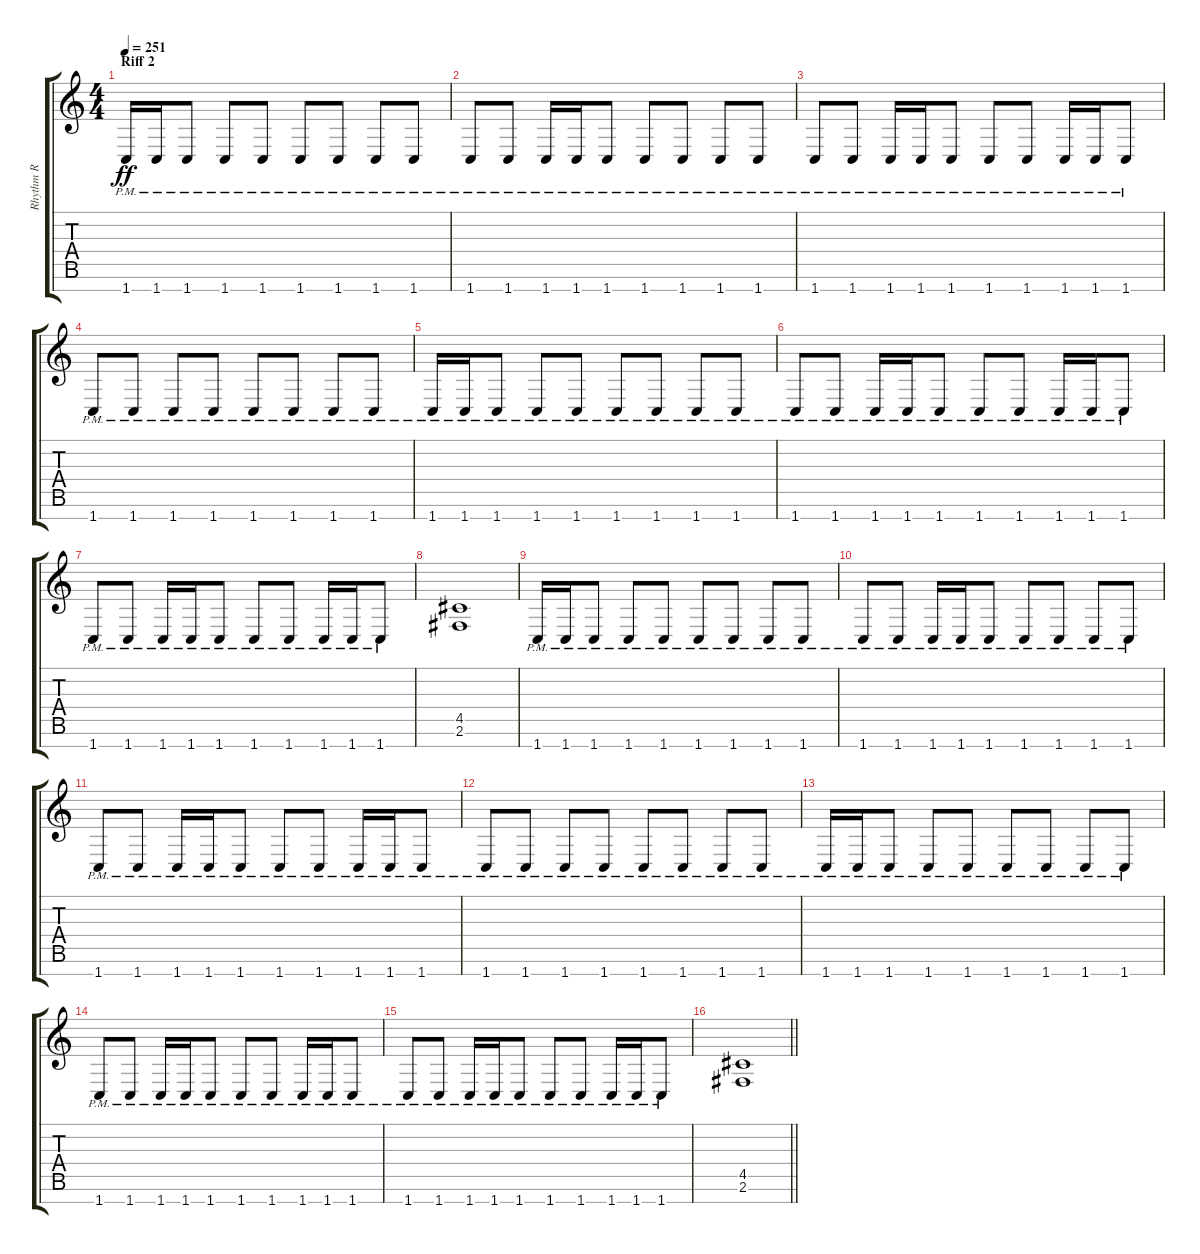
\track ("Rhythm R" "Rhythm R") {instrument overdrivenguitar}
\staff {score tabs}
\tuning (E4 B3 G3 D3 A2 E2 B1) {hide}
\ts (4 4)
\section ("" "Riff 2")
\tempo 251
\clef g2
\ks c
1.7{pm}.16{dy ff} 1.7{pm}.16 1.7{pm}.8 1.7{pm}.8 1.7{pm}.8 1.7{pm}.8 1.7{pm}.8 1.7{pm}.8 1.7{pm}.8 |
1.7{pm}.8 1.7{pm}.8 1.7{pm}.16 1.7{pm}.16 1.7{pm}.8 1.7{pm}.8 1.7{pm}.8 1.7{pm}.8 1.7{pm}.8 |
1.7{pm}.8 1.7{pm}.8 1.7{pm}.16 1.7{pm}.16 1.7{pm}.8 1.7{pm}.8 1.7{pm}.8 1.7{pm}.16 1.7{pm}.16 1.7{pm}.8 |
1.7{pm}.8 1.7{pm}.8 1.7{pm}.8 1.7{pm}.8 1.7{pm}.8 1.7{pm}.8 1.7{pm}.8 1.7{pm}.8 |
1.7{pm}.16 1.7{pm}.16 1.7{pm}.8 1.7{pm}.8 1.7{pm}.8 1.7{pm}.8 1.7{pm}.8 1.7{pm}.8 1.7{pm}.8 |
1.7{pm}.8 1.7{pm}.8 1.7{pm}.16 1.7{pm}.16 1.7{pm}.8 1.7{pm}.8 1.7{pm}.8 1.7{pm}.16 1.7{pm}.16 1.7{pm}.8 |
1.7{pm}.8 1.7{pm}.8 1.7{pm}.16 1.7{pm}.16 1.7{pm}.8 1.7{pm}.8 1.7{pm}.8 1.7{pm}.16 1.7{pm}.16 1.7{pm}.8 |
(4.5 2.6).1 |
1.7{pm}.16 1.7{pm}.16 1.7{pm}.8 1.7{pm}.8 1.7{pm}.8 1.7{pm}.8 1.7{pm}.8 1.7{pm}.8 1.7{pm}.8 |
1.7{pm}.8 1.7{pm}.8 1.7{pm}.16 1.7{pm}.16 1.7{pm}.8 1.7{pm}.8 1.7{pm}.8 1.7{pm}.8 1.7{pm}.8 |
1.7{pm}.8 1.7{pm}.8 1.7{pm}.16 1.7{pm}.16 1.7{pm}.8 1.7{pm}.8 1.7{pm}.8 1.7{pm}.16 1.7{pm}.16 1.7{pm}.8 |
1.7{pm}.8 1.7{pm}.8 1.7{pm}.8 1.7{pm}.8 1.7{pm}.8 1.7{pm}.8 1.7{pm}.8 1.7{pm}.8 |
1.7{pm}.16 1.7{pm}.16 1.7{pm}.8 1.7{pm}.8 1.7{pm}.8 1.7{pm}.8 1.7{pm}.8 1.7{pm}.8 1.7{pm}.8 |
1.7{pm}.8 1.7{pm}.8 1.7{pm}.16 1.7{pm}.16 1.7{pm}.8 1.7{pm}.8 1.7{pm}.8 1.7{pm}.16 1.7{pm}.16 1.7{pm}.8 |
1.7{pm}.8 1.7{pm}.8 1.7{pm}.16 1.7{pm}.16 1.7{pm}.8 1.7{pm}.8 1.7{pm}.8 1.7{pm}.16 1.7{pm}.16 1.7{pm}.8 |
\barLineRight lightlight
(4.5 2.6).1
